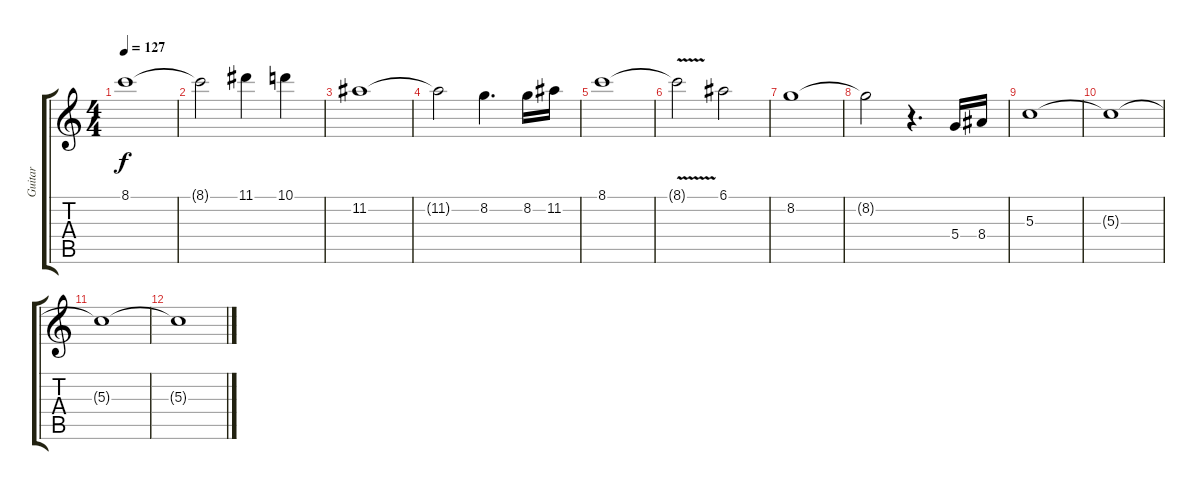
\track ("Guitar" "Guitar") {instrument overdrivenguitar}
\staff {score tabs}
\tuning (E4 B3 G3 D3 A2 E2) {hide}
\ts (4 4)
\tempo 127
\clef g2
\ks c
8.1.1{dy f} |
8.1{t}.2 11.1.4 10.1.4 |
11.2.1 |
11.2{t}.2 8.2.4{d} 8.2.16 11.2.16 |
8.1.1 |
8.1{v t}.2 6.1.2 |
8.2.1 |
8.2{t}.2{volume 3} r.4{d volume 10} 5.4.16 8.4.16 |
5.3.1 |
5.3{t}.1 |
5.3{t}.1 |
5.3{t}.1{volume 0}
